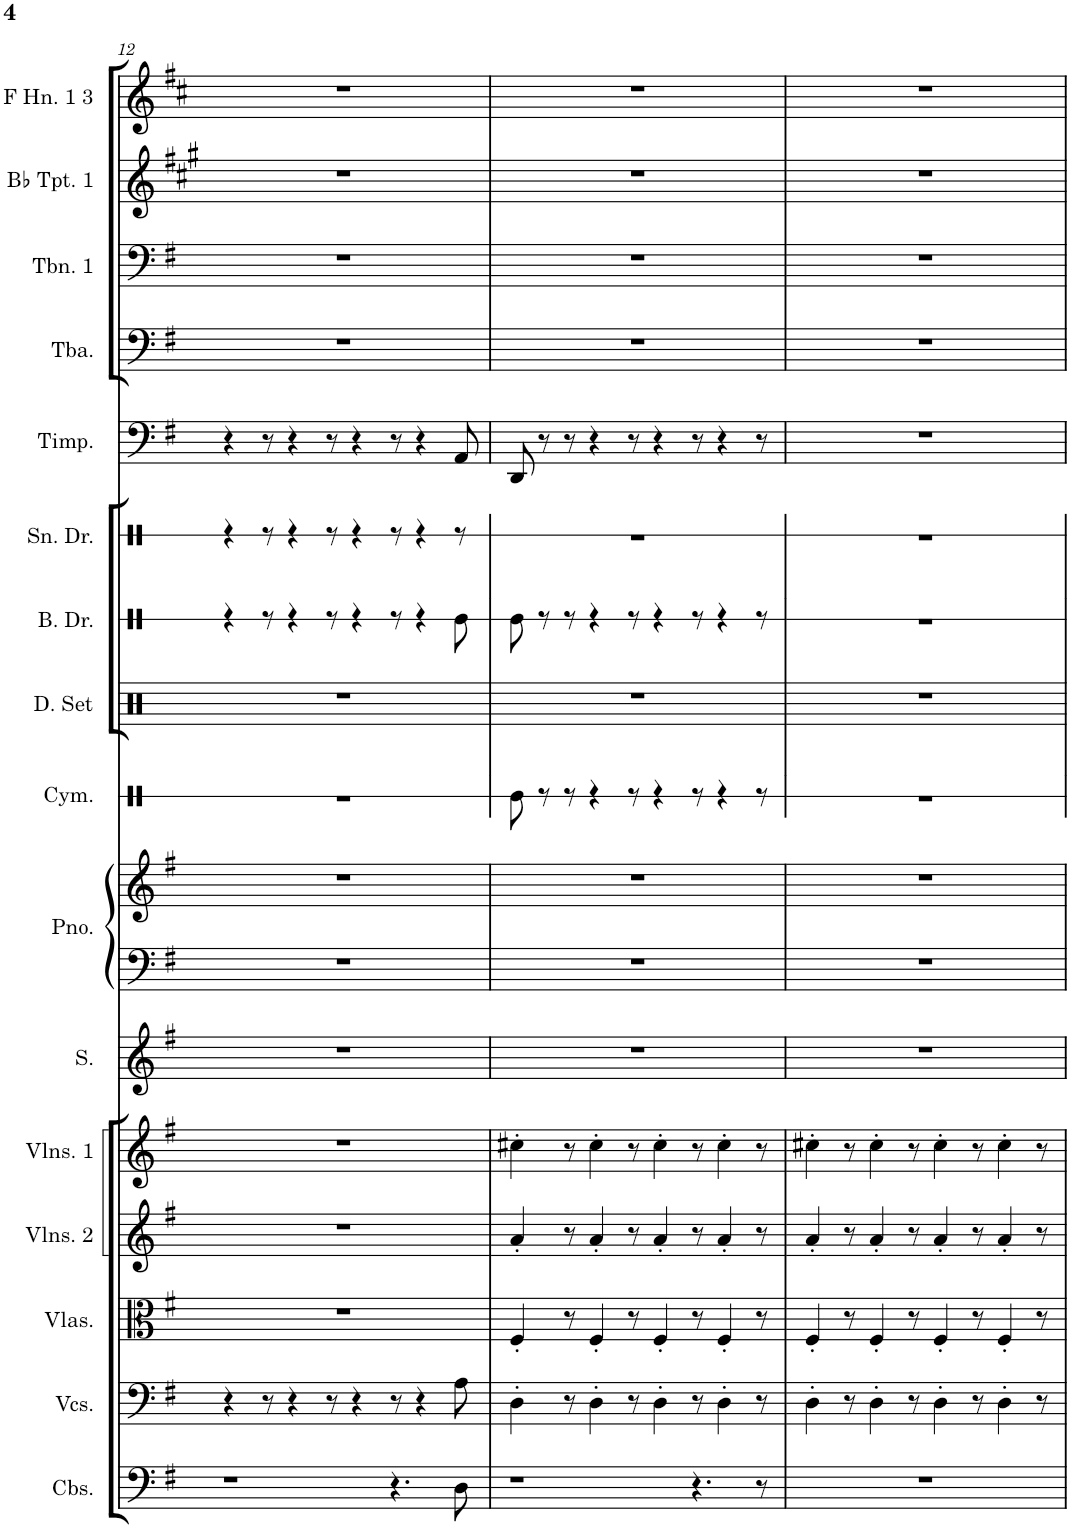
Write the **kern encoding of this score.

**kern	**kern	**kern	**kern	**kern	**kern	**kern	**kern	**kern	**kern	**kern	**kern	**kern	**kern	**kern	**kern	**kern
*part16	*part15	*part14	*part13	*part12	*part11	*part10	*part10	*part9	*part8	*part7	*part6	*part5	*part4	*part3	*part2	*part1
*staff17	*staff16	*staff15	*staff14	*staff13	*staff12	*staff11	*staff10	*staff9	*staff8	*staff7	*staff6	*staff5	*staff4	*staff3	*staff2	*staff1
*I"Contrabasses	*I"Violoncellos	*I"Violas	*I"Violins 2	*I"Violins 1	*I"Soprano	*I"Piano	*	*I"Cymbal	*I"Drumset	*I"Bass Drum	*I"Snare Drum	*I"Timpani	*I"Tuba	*I"Trombone 1	*I"Bb Trumpet 1	*I"F Horn 1 &amp; 3
*I'Cbs.	*I'Vcs.	*I'Vlas.	*I'Vlns. 2	*I'Vlns. 1	*I'S.	*I'Pno.	*	*I'Cym.	*I'D. Set	*I'B. Dr.	*I'Sn. Dr.	*I'Timp.	*I'Tba.	*I'Tbn. 1	*I'Bb Tpt. 1	*I'F Hn. 1 3
!!LO:PB:g=z
*clefF4	*clefF4	*clefC3	*clefG2	*clefG2	*clefG2	*clefF4	*clefG2	*clefX	*clefX	*clefX	*clefX	*clefF4	*clefF4	*clefF4	*clefG2	*clefG2
*Trd7c12	*	*	*	*	*	*	*	*	*	*	*	*	*	*	*Trd1c2	*Trd4c7
*k[f#]	*k[f#]	*k[f#]	*k[f#]	*k[f#]	*k[f#]	*k[f#]	*k[f#]	*k[]	*k[]	*k[]	*k[]	*k[f#]	*k[f#]	*k[f#]	*k[f#c#g#]	*k[f#c#]
*M12/8	*M12/8	*M12/8	*M12/8	*M12/8	*M12/8	*M12/8	*M12/8	*M12/8	*M12/8	*M12/8	*M12/8	*M12/8	*M12/8	*M12/8	*M12/8	*M12/8
=12	=12	=12	=12	=12	=12	=12	=12	=12	=12	=12	=12	=12	=12	=12	=12	=12
1r	4r	1.r	1.r	1.r	1.r	1.r	1.r	1.r	1.r	4r	4r	4r	1.r	1.r	1.r	1.r
.	8r	.	.	.	.	.	.	.	.	8r	8r	8r	.	.	.	.
.	4r	.	.	.	.	.	.	.	.	4r	4r	4r	.	.	.	.
.	8r	.	.	.	.	.	.	.	.	8r	8r	8r	.	.	.	.
.	4r	.	.	.	.	.	.	.	.	4r	4r	4r	.	.	.	.
4.r	8r	.	.	.	.	.	.	.	.	8r	8r	8r	.	.	.	.
.	4r	.	.	.	.	.	.	.	.	4r	4r	4r	.	.	.	.
8D\	8A\	.	.	.	.	.	.	.	.	8Re\	8r	8AA/	.	.	.	.
=13	=13	=13	=13	=13	=13	=13	=13	=13	=13	=13	=13	=13	=13	=13	=13	=13
1r	4D'\	4F#'/	4a'/	4cc#X'\	1.r	1.r	1.r	8Re\	1.r	8Re\	1.r	8DD/	1.r	1.r	1.r	1.r
.	.	.	.	.	.	.	.	8r	.	8r	.	8r	.	.	.	.
.	8r	8r	8r	8r	.	.	.	8r	.	8r	.	8r	.	.	.	.
.	4D'\	4F#'/	4a'/	4cc#'\	.	.	.	4r	.	4r	.	4r	.	.	.	.
.	8r	8r	8r	8r	.	.	.	8r	.	8r	.	8r	.	.	.	.
.	4D'\	4F#'/	4a'/	4cc#'\	.	.	.	4r	.	4r	.	4r	.	.	.	.
4.r	8r	8r	8r	8r	.	.	.	8r	.	8r	.	8r	.	.	.	.
.	4D'\	4F#'/	4a'/	4cc#'\	.	.	.	4r	.	4r	.	4r	.	.	.	.
8r	8r	8r	8r	8r	.	.	.	8r	.	8r	.	8r	.	.	.	.
=14	=14	=14	=14	=14	=14	=14	=14	=14	=14	=14	=14	=14	=14	=14	=14	=14
1.r	4D'\	4F#'/	4a'/	4cc#X'\	1.r	1.r	1.r	1.r	1.r	1.r	1.r	1.r	1.r	1.r	1.r	1.r
.	8r	8r	8r	8r	.	.	.	.	.	.	.	.	.	.	.	.
.	4D'\	4F#'/	4a'/	4cc#'\	.	.	.	.	.	.	.	.	.	.	.	.
.	8r	8r	8r	8r	.	.	.	.	.	.	.	.	.	.	.	.
.	4D'\	4F#'/	4a'/	4cc#'\	.	.	.	.	.	.	.	.	.	.	.	.
.	8r	8r	8r	8r	.	.	.	.	.	.	.	.	.	.	.	.
.	4D'\	4F#'/	4a'/	4cc#'\	.	.	.	.	.	.	.	.	.	.	.	.
.	8r	8r	8r	8r	.	.	.	.	.	.	.	.	.	.	.	.
=	=	=	=	=	=	=	=	=	=	=	=	=	=	=	=	=
*-	*-	*-	*-	*-	*-	*-	*-	*-	*-	*-	*-	*-	*-	*-	*-	*-
